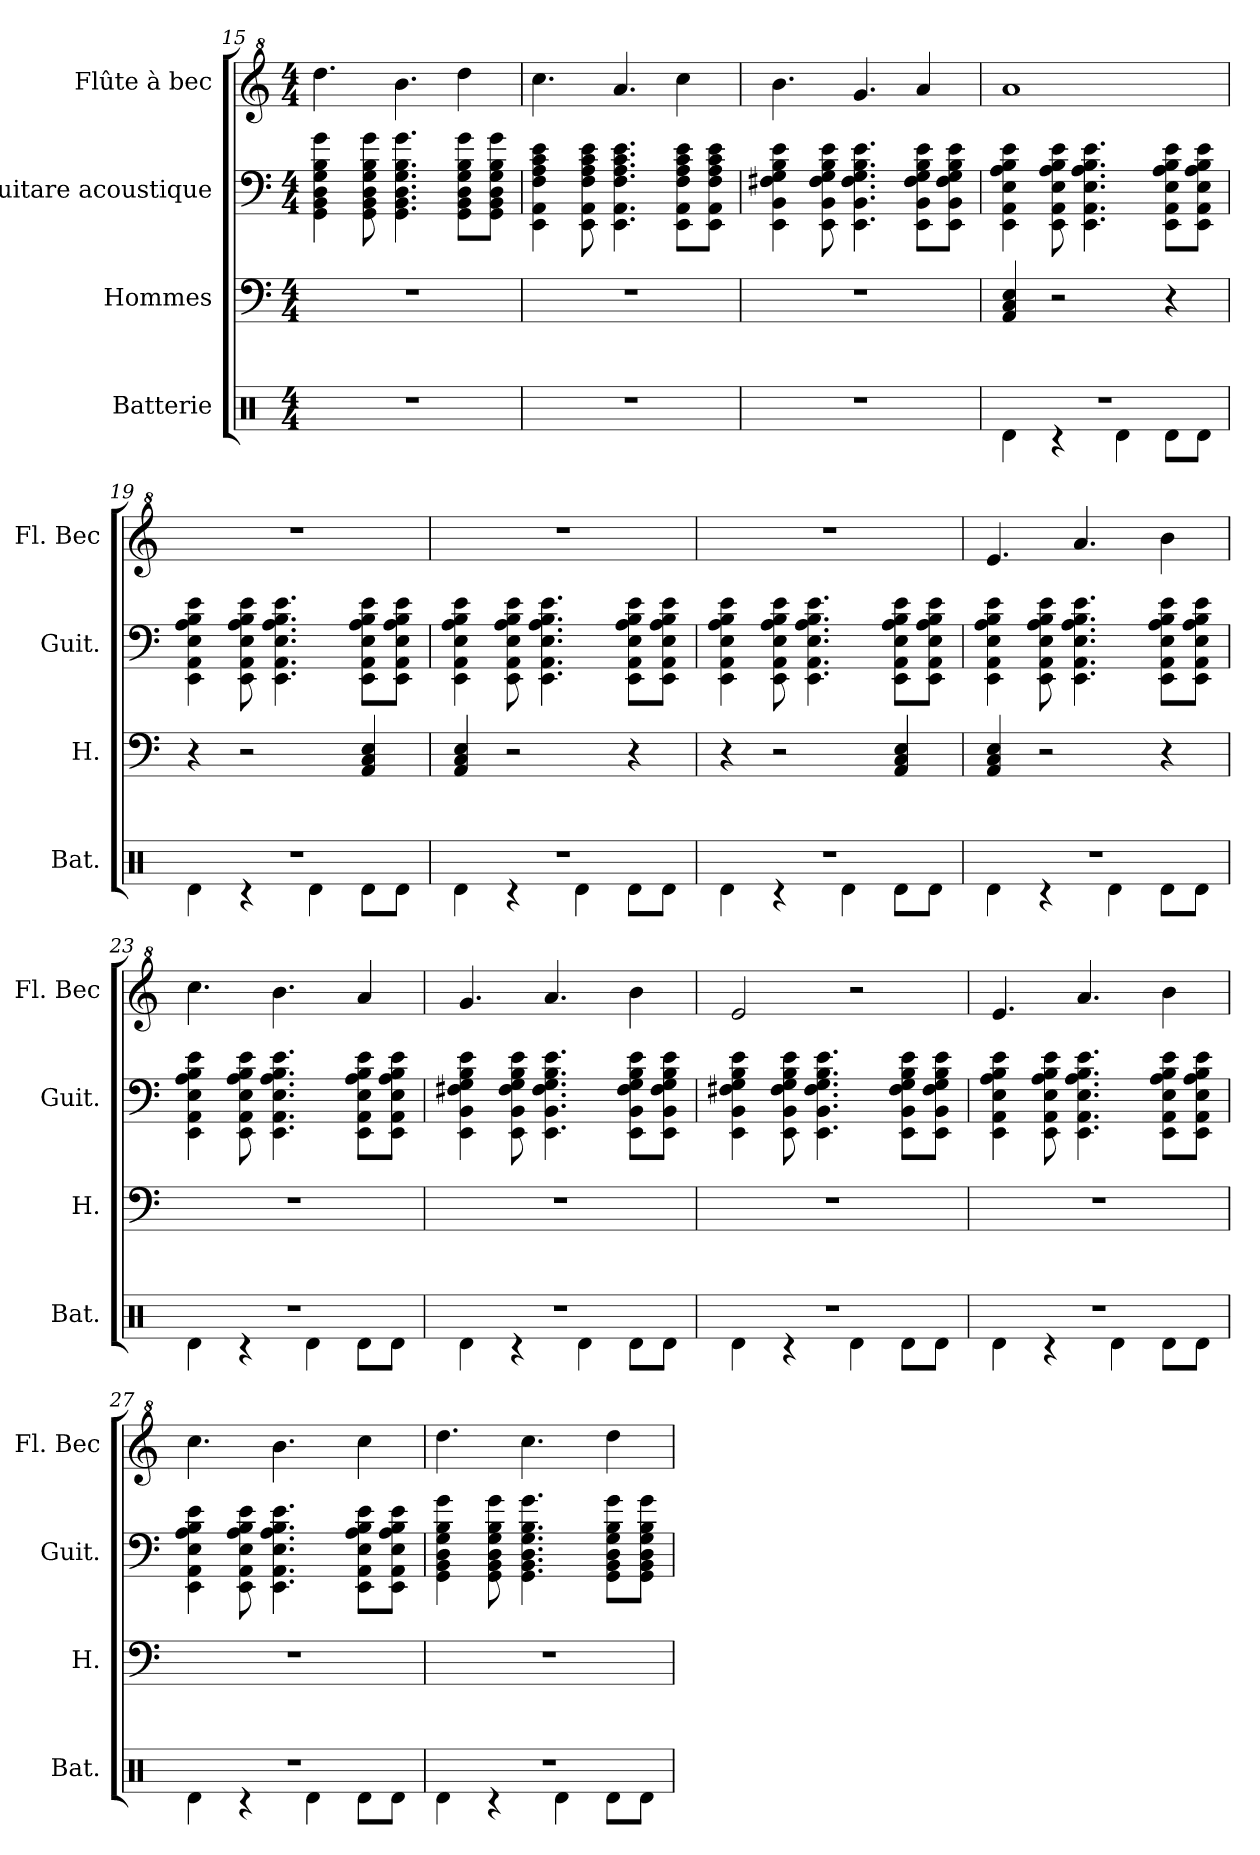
**kern	**kern	**kern	**kern
*part4	*part3	*part2	*part1
*staff4	*staff3	*staff2	*staff1
*I"Batterie	*I"Hommes	*I"Guitare acoustique	*I"Flûte à bec
*I'Bat.	*I'H.	*I'Guit.	*I'Fl. Bec
!!LO:LB:g=z
*clefX	*clefF4	*	*clefG^2
*k[]	*k[]	*k[]	*k[]
*M4/4	*M4/4	*M4/4	*M4/4
=15	=15	=15	=15
1r	1r	4GG\ 4BB\ 4D\ 4G\ 4B\ 4g\	4.ddd\
.	.	8GG\ 8BB\ 8D\ 8G\ 8B\ 8g\	.
.	.	4.GG\ 4.BB\ 4.D\ 4.G\ 4.B\ 4.g\	4.bb\
.	.	8GG\ 8BB\ 8D\ 8G\ 8B\ 8g\L	4ddd\
.	.	8GG\ 8BB\ 8D\ 8G\ 8B\ 8g\J	.
=16	=16	=16	=16
1r	1r	4EE\ 4AA\ 4F\ 4A\ 4c\ 4e\	4.ccc\
.	.	8EE\ 8AA\ 8F\ 8A\ 8c\ 8e\	.
.	.	4.EE\ 4.AA\ 4.F\ 4.A\ 4.c\ 4.e\	4.aa/
.	.	8EE\ 8AA\ 8F\ 8A\ 8c\ 8e\L	4ccc\
.	.	8EE\ 8AA\ 8F\ 8A\ 8c\ 8e\J	.
=17	=17	=17	=17
1r	1r	4EE\ 4BB\ 4F#\ 4G\ 4B\ 4e\	4.bb\
.	.	8EE\ 8BB\ 8F#\ 8G\ 8B\ 8e\	.
.	.	4.EE\ 4.BB\ 4.F#\ 4.G\ 4.B\ 4.e\	4.gg/
.	.	8EE\ 8BB\ 8F#\ 8G\ 8B\ 8e\L	4aa/
.	.	8EE\ 8BB\ 8F#\ 8G\ 8B\ 8e\J	.
=18	=18	=18	=18
*^	*	*	*
1r	4Rd\	4AA/ 4C/ 4E/	4EE\ 4AA\ 4E\ 4A\ 4B\ 4e\	1aa
.	4r	2r	8EE\ 8AA\ 8E\ 8A\ 8B\ 8e\	.
.	.	.	4.EE\ 4.AA\ 4.E\ 4.A\ 4.B\ 4.e\	.
.	4Rd\	.	.	.
.	8Rd\L	4r	8EE\ 8AA\ 8E\ 8A\ 8B\ 8e\L	.
.	8Rd\J	.	8EE\ 8AA\ 8E\ 8A\ 8B\ 8e\J	.
!!LO:PB:g=z
=19	=19	=19	=19	=19
1r	4Rd\	4r	4EE\ 4AA\ 4E\ 4A\ 4B\ 4e\	1r
.	4r	2r	8EE\ 8AA\ 8E\ 8A\ 8B\ 8e\	.
.	.	.	4.EE\ 4.AA\ 4.E\ 4.A\ 4.B\ 4.e\	.
.	4Rd\	.	.	.
.	8Rd\L	4AA/ 4C/ 4E/	8EE\ 8AA\ 8E\ 8A\ 8B\ 8e\L	.
.	8Rd\J	.	8EE\ 8AA\ 8E\ 8A\ 8B\ 8e\J	.
=20	=20	=20	=20	=20
1r	4Rd\	4AA/ 4C/ 4E/	4EE\ 4AA\ 4E\ 4A\ 4B\ 4e\	1r
.	4r	2r	8EE\ 8AA\ 8E\ 8A\ 8B\ 8e\	.
.	.	.	4.EE\ 4.AA\ 4.E\ 4.A\ 4.B\ 4.e\	.
.	4Rd\	.	.	.
.	8Rd\L	4r	8EE\ 8AA\ 8E\ 8A\ 8B\ 8e\L	.
.	8Rd\J	.	8EE\ 8AA\ 8E\ 8A\ 8B\ 8e\J	.
=21	=21	=21	=21	=21
1r	4Rd\	4r	4EE\ 4AA\ 4E\ 4A\ 4B\ 4e\	1r
.	4r	2r	8EE\ 8AA\ 8E\ 8A\ 8B\ 8e\	.
.	.	.	4.EE\ 4.AA\ 4.E\ 4.A\ 4.B\ 4.e\	.
.	4Rd\	.	.	.
.	8Rd\L	4AA/ 4C/ 4E/	8EE\ 8AA\ 8E\ 8A\ 8B\ 8e\L	.
.	8Rd\J	.	8EE\ 8AA\ 8E\ 8A\ 8B\ 8e\J	.
!!LO:LB:g=z
=22	=22	=22	=22	=22
1r	4Rd\	4AA/ 4C/ 4E/	4EE\ 4AA\ 4E\ 4A\ 4B\ 4e\	4.ee/
.	4r	2r	8EE\ 8AA\ 8E\ 8A\ 8B\ 8e\	.
.	.	.	4.EE\ 4.AA\ 4.E\ 4.A\ 4.B\ 4.e\	4.aa/
.	4Rd\	.	.	.
.	8Rd\L	4r	8EE\ 8AA\ 8E\ 8A\ 8B\ 8e\L	4bb\
.	8Rd\J	.	8EE\ 8AA\ 8E\ 8A\ 8B\ 8e\J	.
=23	=23	=23	=23	=23
1r	4Rd\	1r	4EE\ 4AA\ 4E\ 4A\ 4B\ 4e\	4.ccc\
.	4r	.	8EE\ 8AA\ 8E\ 8A\ 8B\ 8e\	.
.	.	.	4.EE\ 4.AA\ 4.E\ 4.A\ 4.B\ 4.e\	4.bb\
.	4Rd\	.	.	.
.	8Rd\L	.	8EE\ 8AA\ 8E\ 8A\ 8B\ 8e\L	4aa/
.	8Rd\J	.	8EE\ 8AA\ 8E\ 8A\ 8B\ 8e\J	.
=24	=24	=24	=24	=24
1r	4Rd\	1r	4EE\ 4BB\ 4F#\ 4G\ 4B\ 4e\	4.gg/
.	4r	.	8EE\ 8BB\ 8F#\ 8G\ 8B\ 8e\	.
.	.	.	4.EE\ 4.BB\ 4.F#\ 4.G\ 4.B\ 4.e\	4.aa/
.	4Rd\	.	.	.
.	8Rd\L	.	8EE\ 8BB\ 8F#\ 8G\ 8B\ 8e\L	4bb\
.	8Rd\J	.	8EE\ 8BB\ 8F#\ 8G\ 8B\ 8e\J	.
=25	=25	=25	=25	=25
1r	4Rd\	1r	4EE\ 4BB\ 4F#\ 4G\ 4B\ 4e\	2ee/
.	4r	.	8EE\ 8BB\ 8F#\ 8G\ 8B\ 8e\	.
.	.	.	4.EE\ 4.BB\ 4.F#\ 4.G\ 4.B\ 4.e\	.
.	4Rd\	.	.	2r
.	8Rd\L	.	8EE\ 8BB\ 8F#\ 8G\ 8B\ 8e\L	.
.	8Rd\J	.	8EE\ 8BB\ 8F#\ 8G\ 8B\ 8e\J	.
!!LO:LB:g=z
=26	=26	=26	=26	=26
1r	4Rd\	1r	4EE\ 4AA\ 4E\ 4A\ 4B\ 4e\	4.ee/
.	4r	.	8EE\ 8AA\ 8E\ 8A\ 8B\ 8e\	.
.	.	.	4.EE\ 4.AA\ 4.E\ 4.A\ 4.B\ 4.e\	4.aa/
.	4Rd\	.	.	.
.	8Rd\L	.	8EE\ 8AA\ 8E\ 8A\ 8B\ 8e\L	4bb\
.	8Rd\J	.	8EE\ 8AA\ 8E\ 8A\ 8B\ 8e\J	.
=27	=27	=27	=27	=27
1r	4Rd\	1r	4EE\ 4AA\ 4E\ 4A\ 4B\ 4e\	4.ccc\
.	4r	.	8EE\ 8AA\ 8E\ 8A\ 8B\ 8e\	.
.	.	.	4.EE\ 4.AA\ 4.E\ 4.A\ 4.B\ 4.e\	4.bb\
.	4Rd\	.	.	.
.	8Rd\L	.	8EE\ 8AA\ 8E\ 8A\ 8B\ 8e\L	4ccc\
.	8Rd\J	.	8EE\ 8AA\ 8E\ 8A\ 8B\ 8e\J	.
=28	=28	=28	=28	=28
1r	4Rd\	1r	4GG\ 4BB\ 4D\ 4G\ 4B\ 4g\	4.ddd\
.	4r	.	8GG\ 8BB\ 8D\ 8G\ 8B\ 8g\	.
.	.	.	4.GG\ 4.BB\ 4.D\ 4.G\ 4.B\ 4.g\	4.ccc\
.	4Rd\	.	.	.
.	8Rd\L	.	8GG\ 8BB\ 8D\ 8G\ 8B\ 8g\L	4ddd\
.	8Rd\J	.	8GG\ 8BB\ 8D\ 8G\ 8B\ 8g\J	.
*v	*v	*	*	*
=	=	=	=
*-	*-	*-	*-
